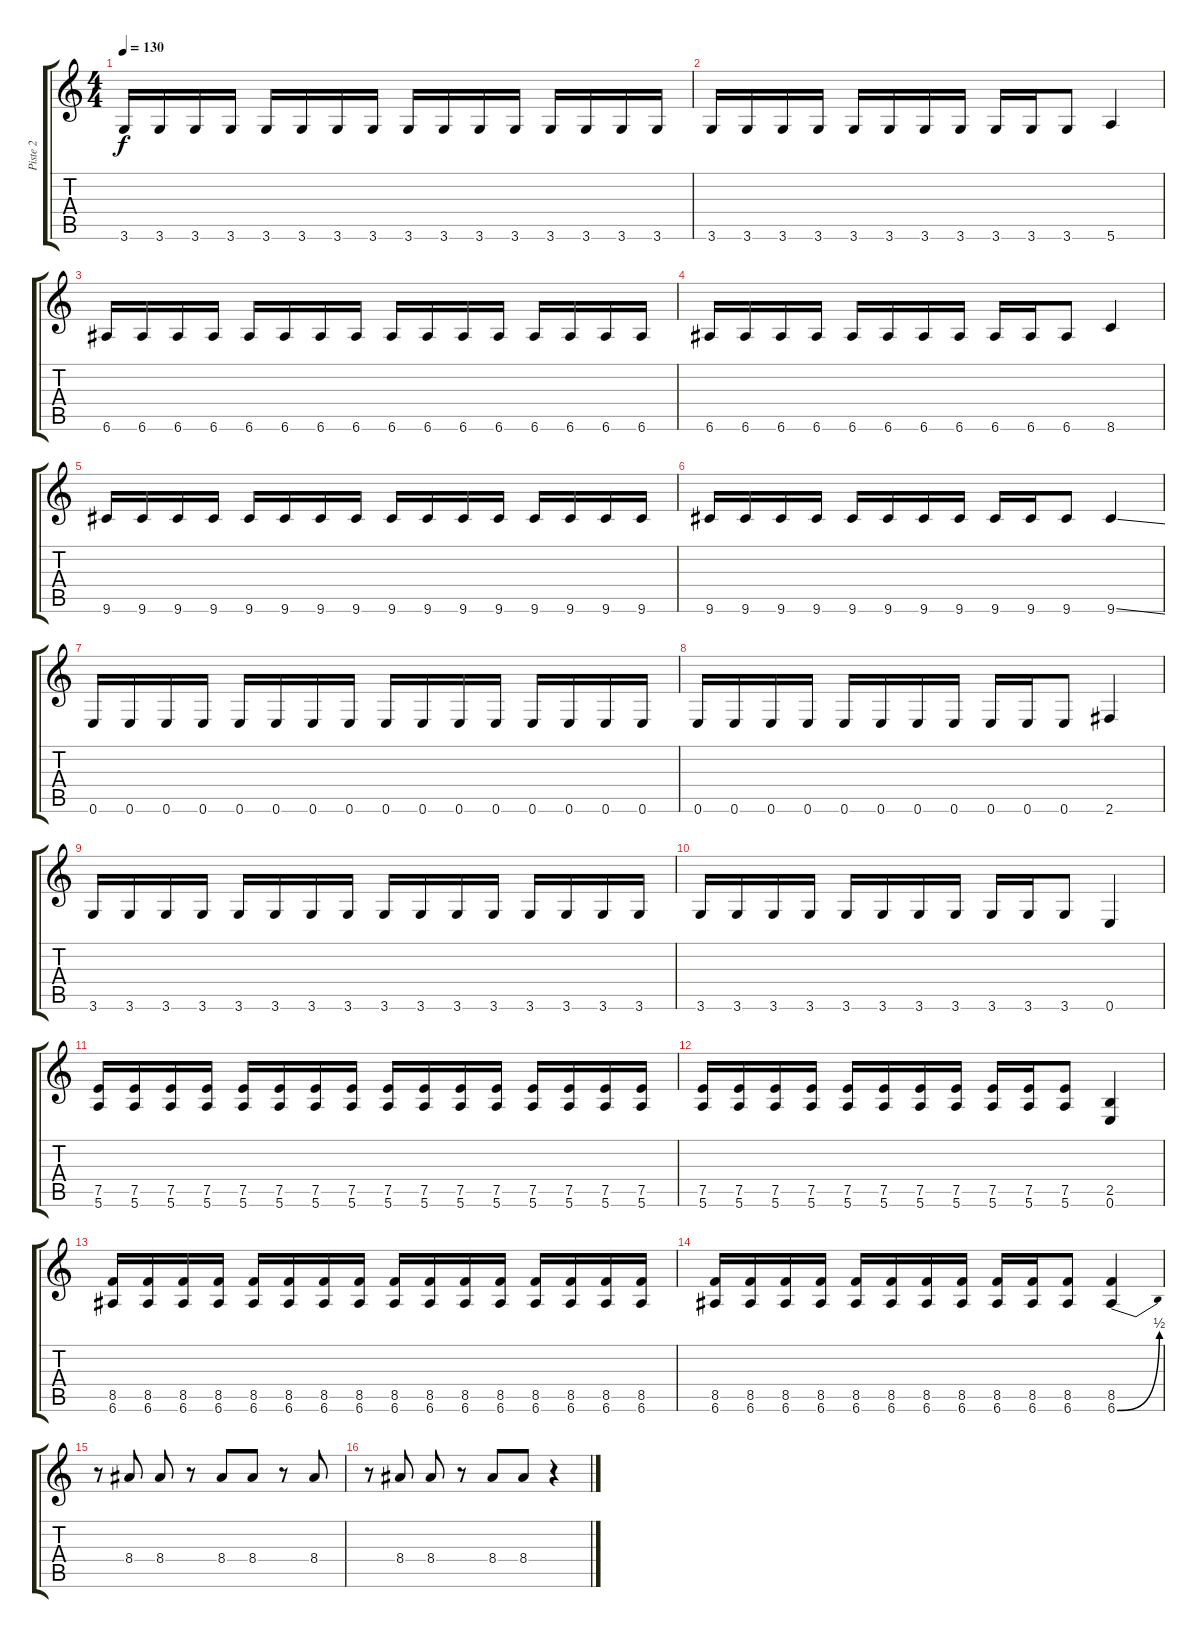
\track ("Piste 2" "Piste 2") {instrument distortionguitar}
\staff {score tabs}
\tuning (E4 B3 G3 D3 A2 E2) {hide}
\ts (4 4)
\tempo 130
\clef g2
\ks c
3.6.16{dy f} 3.6.16 3.6.16 3.6.16 3.6.16 3.6.16 3.6.16 3.6.16 3.6.16 3.6.16 3.6.16 3.6.16 3.6.16 3.6.16 3.6.16 3.6.16 |
3.6.16 3.6.16 3.6.16 3.6.16 3.6.16 3.6.16 3.6.16 3.6.16 3.6.16 3.6.16 3.6.8 5.6.4 |
6.6.16 6.6.16 6.6.16 6.6.16 6.6.16 6.6.16 6.6.16 6.6.16 6.6.16 6.6.16 6.6.16 6.6.16 6.6.16 6.6.16 6.6.16 6.6.16 |
6.6.16 6.6.16 6.6.16 6.6.16 6.6.16 6.6.16 6.6.16 6.6.16 6.6.16 6.6.16 6.6.8 8.6.4 |
9.6.16 9.6.16 9.6.16 9.6.16 9.6.16 9.6.16 9.6.16 9.6.16 9.6.16 9.6.16 9.6.16 9.6.16 9.6.16 9.6.16 9.6.16 9.6.16 |
9.6.16 9.6.16 9.6.16 9.6.16 9.6.16 9.6.16 9.6.16 9.6.16 9.6.16 9.6.16 9.6.8 9.6{ss}.4 |
0.6.16 0.6.16 0.6.16 0.6.16 0.6.16 0.6.16 0.6.16 0.6.16 0.6.16 0.6.16 0.6.16 0.6.16 0.6.16 0.6.16 0.6.16 0.6.16 |
0.6.16 0.6.16 0.6.16 0.6.16 0.6.16 0.6.16 0.6.16 0.6.16 0.6.16 0.6.16 0.6.8 2.6.4 |
3.6.16 3.6.16 3.6.16 3.6.16 3.6.16 3.6.16 3.6.16 3.6.16 3.6.16 3.6.16 3.6.16 3.6.16 3.6.16 3.6.16 3.6.16 3.6.16 |
3.6.16 3.6.16 3.6.16 3.6.16 3.6.16 3.6.16 3.6.16 3.6.16 3.6.16 3.6.16 3.6.8 0.6.4 |
(7.5 5.6).16 (7.5 5.6).16 (7.5 5.6).16 (7.5 5.6).16 (7.5 5.6).16 (7.5 5.6).16 (7.5 5.6).16 (7.5 5.6).16 (7.5 5.6).16 (7.5 5.6).16 (7.5 5.6).16 (7.5 5.6).16 (7.5 5.6).16 (7.5 5.6).16 (7.5 5.6).16 (7.5 5.6).16 |
(7.5 5.6).16 (7.5 5.6).16 (7.5 5.6).16 (7.5 5.6).16 (7.5 5.6).16 (7.5 5.6).16 (7.5 5.6).16 (7.5 5.6).16 (7.5 5.6).16 (7.5 5.6).16 (7.5 5.6).8 (2.5 0.6).4 |
(8.5 6.6).16 (8.5 6.6).16 (8.5 6.6).16 (8.5 6.6).16 (8.5 6.6).16 (8.5 6.6).16 (8.5 6.6).16 (8.5 6.6).16 (8.5 6.6).16 (8.5 6.6).16 (8.5 6.6).16 (8.5 6.6).16 (8.5 6.6).16 (8.5 6.6).16 (8.5 6.6).16 (8.5 6.6).16 |
(8.5 6.6).16 (8.5 6.6).16 (8.5 6.6).16 (8.5 6.6).16 (8.5 6.6).16 (8.5 6.6).16 (8.5 6.6).16 (8.5 6.6).16 (8.5 6.6).16 (8.5 6.6).16 (8.5 6.6).8 (8.5 6.6{be (bend 0 0 60 2)}).4 |
r.8 8.4.8 8.4.8 r.8 8.4.8 8.4.8 r.8 8.4.8 |
r.8 8.4.8 8.4.8 r.8 8.4.8 8.4.8 r.4
